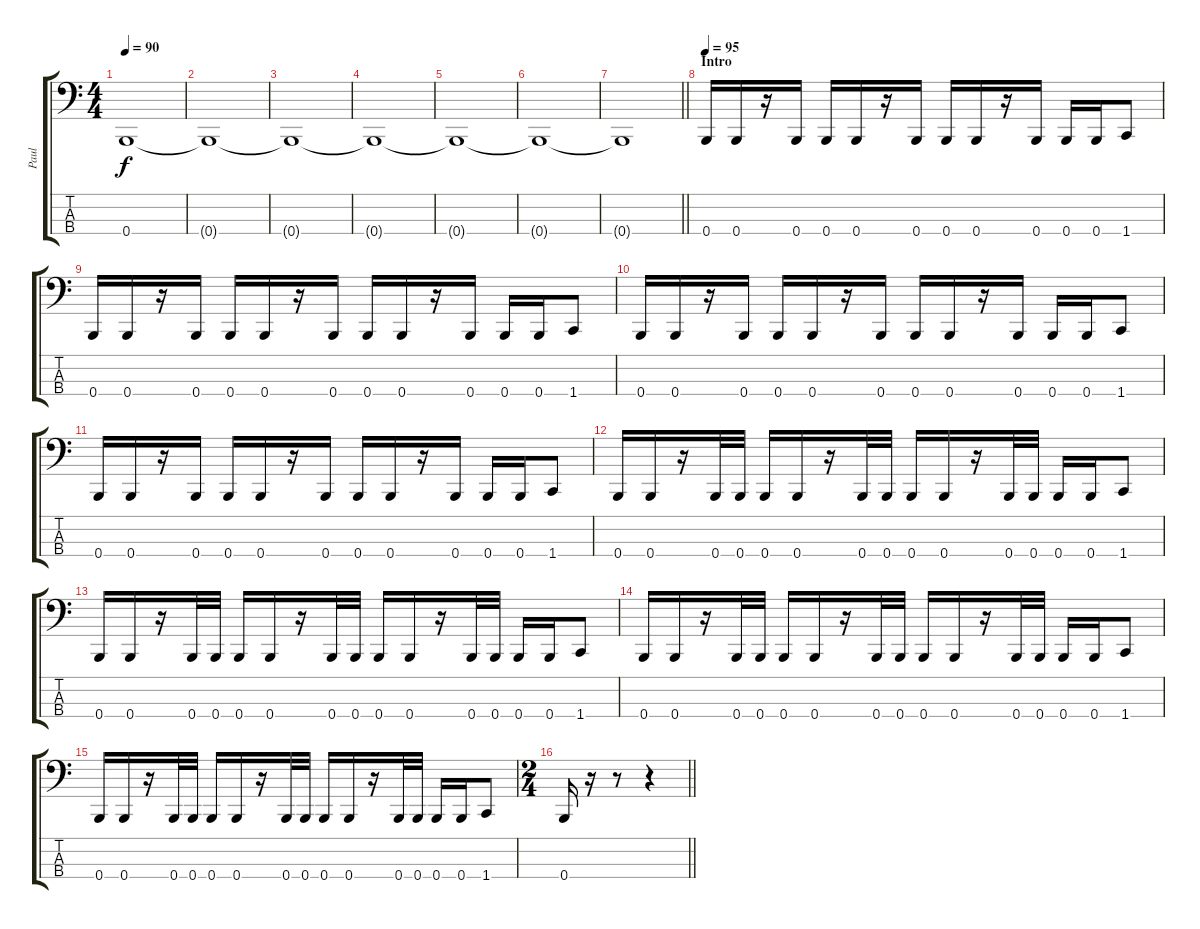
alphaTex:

\track ("Paul" "Paul") {instrument electricbasspick}
\staff {score tabs}
\tuning (E2 B1 Gb1 B0) {hide}
\ts (4 4)
\tempo 90
\clef f4
\ks c
0.4.1{dy f} |
0.4{t}.1 |
0.4{t}.1 |
0.4{t}.1 |
0.4{t}.1 |
0.4{t}.1 |
\barLineRight lightlight
0.4{t}.1 |
\section ("" "Intro")
\tempo 95
0.4.16 0.4.16 r.16 0.4.16 0.4.16 0.4.16 r.16 0.4.16 0.4.16 0.4.16 r.16 0.4.16 0.4.16 0.4.16 1.4.8 |
0.4.16 0.4.16 r.16 0.4.16 0.4.16 0.4.16 r.16 0.4.16 0.4.16 0.4.16 r.16 0.4.16 0.4.16 0.4.16 1.4.8 |
0.4.16 0.4.16 r.16 0.4.16 0.4.16 0.4.16 r.16 0.4.16 0.4.16 0.4.16 r.16 0.4.16 0.4.16 0.4.16 1.4.8 |
0.4.16 0.4.16 r.16 0.4.16 0.4.16 0.4.16 r.16 0.4.16 0.4.16 0.4.16 r.16 0.4.16 0.4.16 0.4.16 1.4.8 |
0.4.16 0.4.16 r.16 0.4.32 0.4.32 0.4.16 0.4.16 r.16 0.4.32 0.4.32 0.4.16 0.4.16 r.16 0.4.32 0.4.32 0.4.16 0.4.16 1.4.8 |
0.4.16 0.4.16 r.16 0.4.32 0.4.32 0.4.16 0.4.16 r.16 0.4.32 0.4.32 0.4.16 0.4.16 r.16 0.4.32 0.4.32 0.4.16 0.4.16 1.4.8 |
0.4.16 0.4.16 r.16 0.4.32 0.4.32 0.4.16 0.4.16 r.16 0.4.32 0.4.32 0.4.16 0.4.16 r.16 0.4.32 0.4.32 0.4.16 0.4.16 1.4.8 |
0.4.16 0.4.16 r.16 0.4.32 0.4.32 0.4.16 0.4.16 r.16 0.4.32 0.4.32 0.4.16 0.4.16 r.16 0.4.32 0.4.32 0.4.16 0.4.16 1.4.8 |
\ts (2 4)
\barLineRight lightlight
0.4.16 r.16 r.8 r.4
